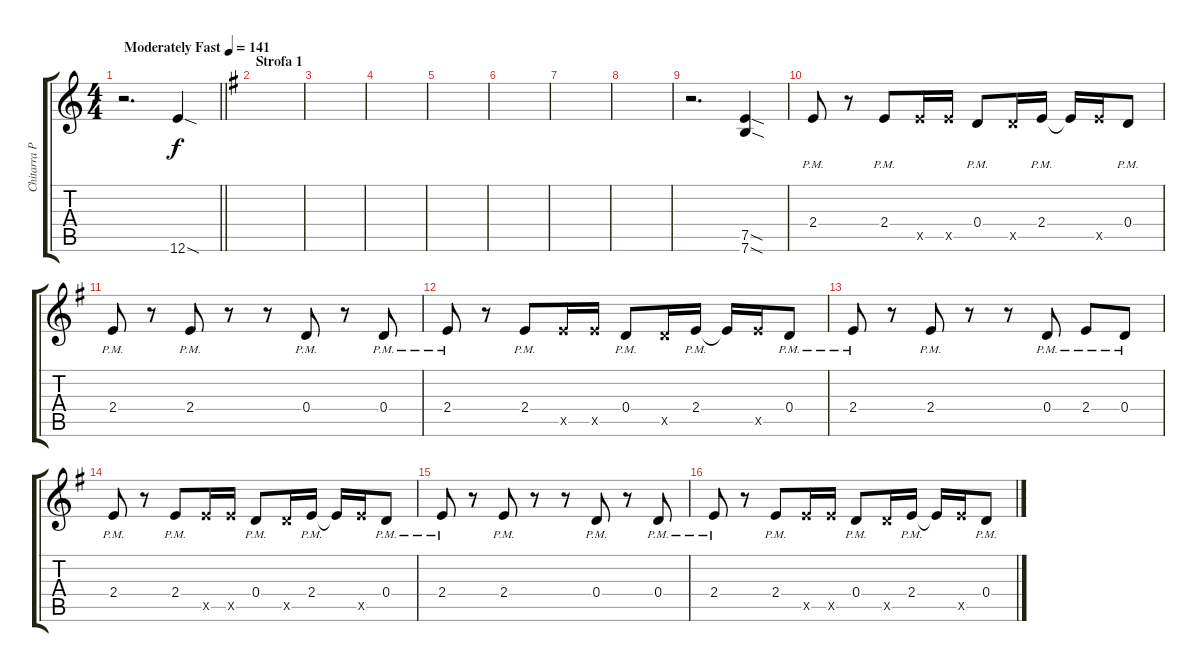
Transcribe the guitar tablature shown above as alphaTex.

\track ("Chitarra Pincipale" "Chitarra P") {instrument electricguitarmuted}
\staff {score tabs}
\tuning (E4 B3 G3 D3 A2 E2) {hide}
\ts (4 4)
\tempo (141 "Moderately Fast")
\clef g2
\barLineRight lightlight
\ks c
r.2{d dy f instrument electricguitarmuted} 12.6{sod}.4 |
\section ("" "Strofa 1")
\ks eminor
|
|
|
|
|
|
|
r.2{d} (7.5{sod} 7.6{sod}).4 |
2.4{pm}.8 r.8 2.4{pm}.8 7.5{x}.16 7.5{x}.16 0.4{pm}.8 5.5{x}.16 2.4{pm}.16 2.4{t}.16 7.5{x}.16 0.4{pm}.8 |
2.4{pm}.8 r.8 2.4{pm}.8 r.8 r.8 0.4{pm}.8 r.8 0.4{pm}.8 |
2.4{pm}.8 r.8 2.4{pm}.8 7.5{x}.16 7.5{x}.16 0.4{pm}.8 5.5{x}.16 2.4{pm}.16 2.4{t}.16 7.5{x}.16 0.4{pm}.8 |
2.4{pm}.8 r.8 2.4{pm}.8 r.8 r.8 0.4{pm}.8 2.4{pm}.8 0.4{pm}.8 |
2.4{pm}.8 r.8 2.4{pm}.8 7.5{x}.16 7.5{x}.16 0.4{pm}.8 5.5{x}.16 2.4{pm}.16 2.4{t}.16 7.5{x}.16 0.4{pm}.8 |
2.4{pm}.8 r.8 2.4{pm}.8 r.8 r.8 0.4{pm}.8 r.8 0.4{pm}.8 |
2.4{pm}.8 r.8 2.4{pm}.8 7.5{x}.16 7.5{x}.16 0.4{pm}.8 5.5{x}.16 2.4{pm}.16 2.4{t}.16 7.5{x}.16 0.4{pm}.8
